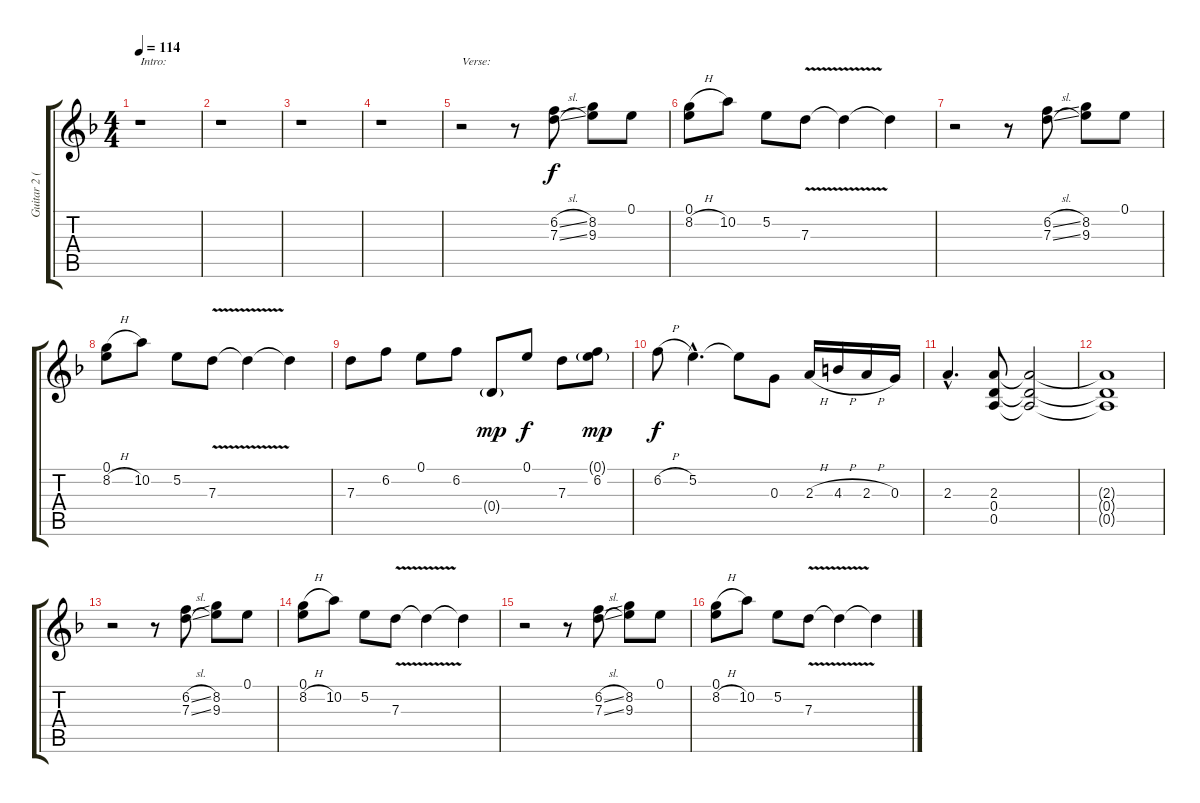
\track ("Guitar 2 (clean)" "Guitar 2 (") {instrument electricguitarjazz}
\staff {score tabs}
\tuning (E4 B3 G3 D3 A2 E2) {hide}
\ts (4 4)
\tempo 114
\clef g2
\ks dminor
r.1{txt "Intro:" dy f instrument electricguitarjazz} |
r.1 |
r.1 |
r.1 |
r.2{txt "Verse:"} r.8 (6.2{sl} 7.3{sl}).8 (8.2 9.3).8 0.1.8 |
(0.1 8.2{h}).8 10.2.8 5.2.8 7.3{v}.8 7.3{t}.4 7.3{t}.4 |
r.2 r.8 (6.2{sl} 7.3{sl}).8 (8.2 9.3).8 0.1.8 |
(0.1 8.2{h}).8 10.2.8 5.2.8 7.3{v}.8 7.3{t}.4 7.3{t}.4 |
7.3.8 6.2.8 0.1.8 6.2.8 0.4{g}.8{dy mp} 0.1.8{dy f} 7.3.8 (0.1{g} 6.2).8{dy mp} |
6.2{h}.8{dy f} 5.2{hac}.4{d} 5.2{t}.8 0.3.8 2.3{h}.16 4.3{h}.16 2.3{h}.16 0.3.16 |
2.3{hac}.4{d} (2.3 0.4 0.5).8 (2.3{t} 0.4{t} 0.5{t}).2 |
(2.3{t} 0.4{t} 0.5{t}).1 |
r.2 r.8 (6.2{sl} 7.3{sl}).8 (8.2 9.3).8 0.1.8 |
(0.1 8.2{h}).8 10.2.8 5.2.8 7.3{v}.8 7.3{t}.4 7.3{t}.4 |
r.2 r.8 (6.2{sl} 7.3{sl}).8 (8.2 9.3).8 0.1.8 |
(0.1 8.2{h}).8 10.2.8 5.2.8 7.3{v}.8 7.3{t}.4 7.3{t}.4
